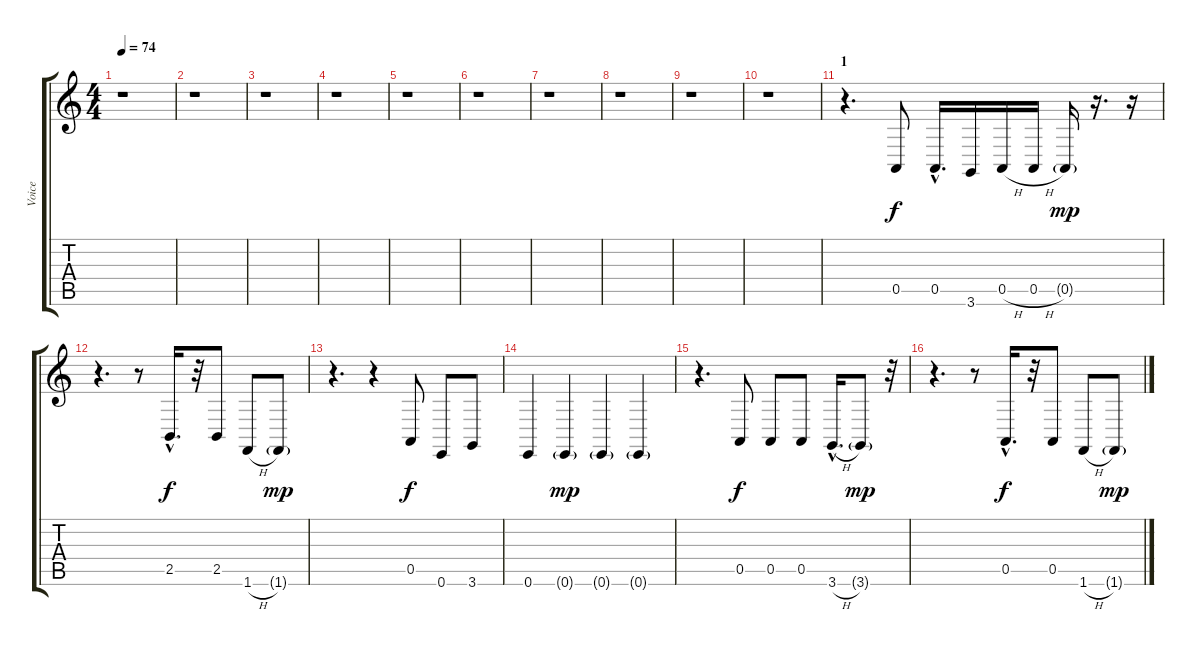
\track ("Voice" "Voice") {instrument synthvoice}
\staff {score tabs}
\tuning (E4 B3 G3 D3 A2 E2) {hide}
\ts (4 4)
\tempo 74
\clef g2
\ks c
r.1{dy f instrument synthvoice} |
r.1 |
r.1 |
r.1 |
r.1 |
r.1 |
r.1 |
r.1 |
r.1 |
r.1 |
\section ("" "1")
r.4{d} 0.5.8 0.5{hac}.16{d} 3.6.16 0.5{h}.16 0.5{h}.16 0.5{g}.16{dy mp} r.16{d} r.16 |
r.4{d} r.8 2.5{hac}.16{d dy f} r.32 2.5.8 1.6{h}.8 1.6{g}.8{dy mp} |
r.4{d} r.4 0.5.8{dy f} 0.6.8 3.6.8 |
0.6.4 0.6{g}.4{dy mp balance 16} 0.6{g}.4{balance 0} 0.6{g}.4{balance 16} |
r.4{d} 0.5.8{dy f balance 8} 0.5.8 0.5.8 3.6{h hac}.16{d} 3.6{g}.8{dy mp} r.32 |
r.4{d} r.8 0.5{hac}.16{d dy f} r.32 0.5.8 1.6{h}.8 1.6{g}.8{dy mp}
